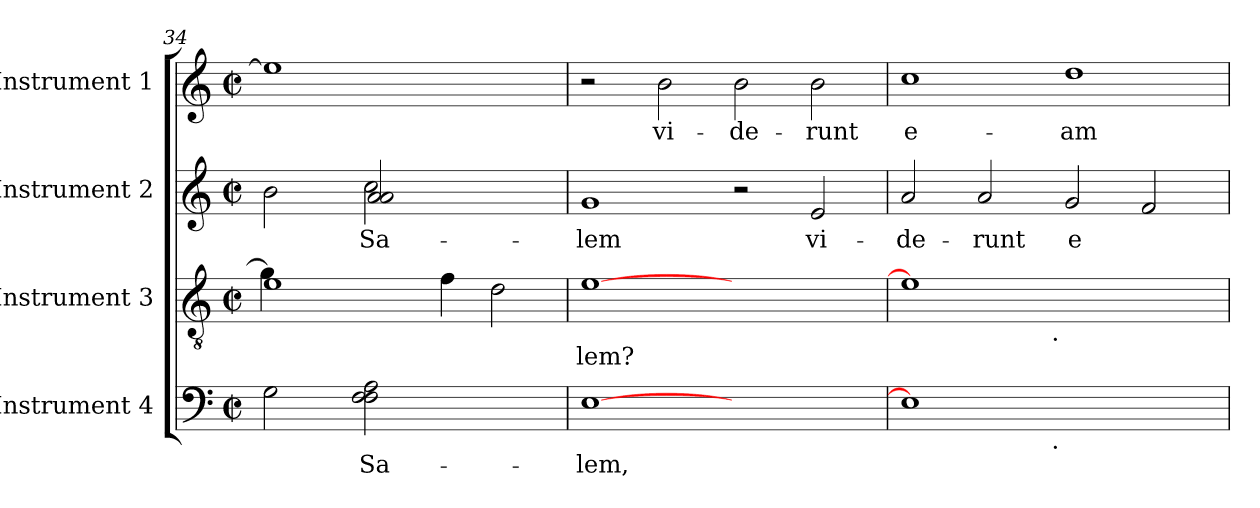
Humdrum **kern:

**kern	**text	**kern	**text	**kern	**text	**kern	**text
*part4	*part4	*part3	*part3	*part2	*part2	*part1	*part1
*staff4	*staff4	*staff3	*staff3	*staff2	*staff2	*staff1	*staff1
*I"Instrument 4	*	*I"Instrument 3	*	*I"Instrument 2	*	*I"Instrument 1	*
*clefF4	*	*clefGv2	*	*clefG2	*	*clefG2	*
*k[]	*	*k[]	*	*k[]	*	*k[]	*
*C:	*	*C:	*	*C:	*	*C:	*
*M2/2	*	*M2/2	*	*M2/2	*	*M2/2	*
*met(c|)	*	*met(c|)	*	*met(c|)	*	*met(c|)	*
=34	=34	=34	=34	=34	=34	=34	=34
!	!LO:LY:b:cj	!	!LO:LY:b:cj	!	!LO:LY:b:cj	!	!LO:LY:b:cj
*	*	*^	*	*^	*	*	*
2G\	--	1e	4g\]	--	2b\	2ryy	--	1ee]	.
.	.	.	1.ryy	.	.	.	.	.	.
!	!LO:LY:b:cj	!	!	!	!	!	!LO:LY:b:cj	!	!
2A\ 2F\ 2F\	-Sa-	.	.	.	2cc\	2a/ 2a/	-Sa-	.	.
!	!	!	!	!LO:LY:b:cj	!	!	!	!	!
2.ryy	.	4f\	.	--	2.ryy	2.ryy	.	2.ryy	.
!	!	!	!	!LO:LY:b:cj	!	!	!	!	!
.	.	2d\	.	--	.	.	.	.	.
*	*	*v	*v	*	*	*	*	*	*
*	*	*	*	*v	*v	*	*	*
=35	=35	=35	=35	=35	=35	=35	=35
!	!LO:LY:b:cj	!	!LO:LY:b:cj	!	!LO:LY:b:cj	!	!
[1E	-lem,	[1e	-lem?	1g	-lem	2r	.
!	!	!	!	!	!	!	!LO:LY:b:cj
.	.	.	.	.	.	2b\	vi-
!	!	!	!	!	!	!	!LO:LY:b:cj
1ryy	.	1ryy	.	2r	.	2b\	-de-
!	!	!	!	!	!LO:LY:b:cj	!	!LO:LY:b:cj
.	.	.	.	2e/	vi-	2b\	-runt
=36	=36	=36	=36	=36	=36	=36	=36
!	!	!	!	!	!LO:LY:b:cj	!	!LO:LY:b:cj
*^	*	*^	*	*	*	*	*
1E]	2ryy	.	1e]	2ryy	.	2a/	-de-	1cc	e-
!	!	!	!	!	!	!	!LO:LY:b:cj	!	!
.	4...ryy	.	.	4...ryy	.	2a/	-runt	.	.
!	!	!	!	!LO:TX:b:t=.	!	!	!	!	!
!	!LO:TX:b:t=.	!	!	!	!	!	!	!	!
.	1ryy	.	.	1ryy	.	.	.	.	.
!	!	!	!	!	!	!	!LO:LY:b:cj	!	!LO:LY:b:cj
1ryy	.	.	1ryy	.	.	2g/	e-	1dd	-am
!	!	!	!	!	!	!	!LO:LY:b:cj	!	!
.	.	.	.	.	.	2f/	--	.	.
.	32ryy	.	.	32ryy	.	.	.	.	.
*v	*v	*	*	*	*	*	*	*	*
*	*	*v	*v	*	*	*	*	*
=	=	=	=	=	=	=	=
*-	*-	*-	*-	*-	*-	*-	*-
